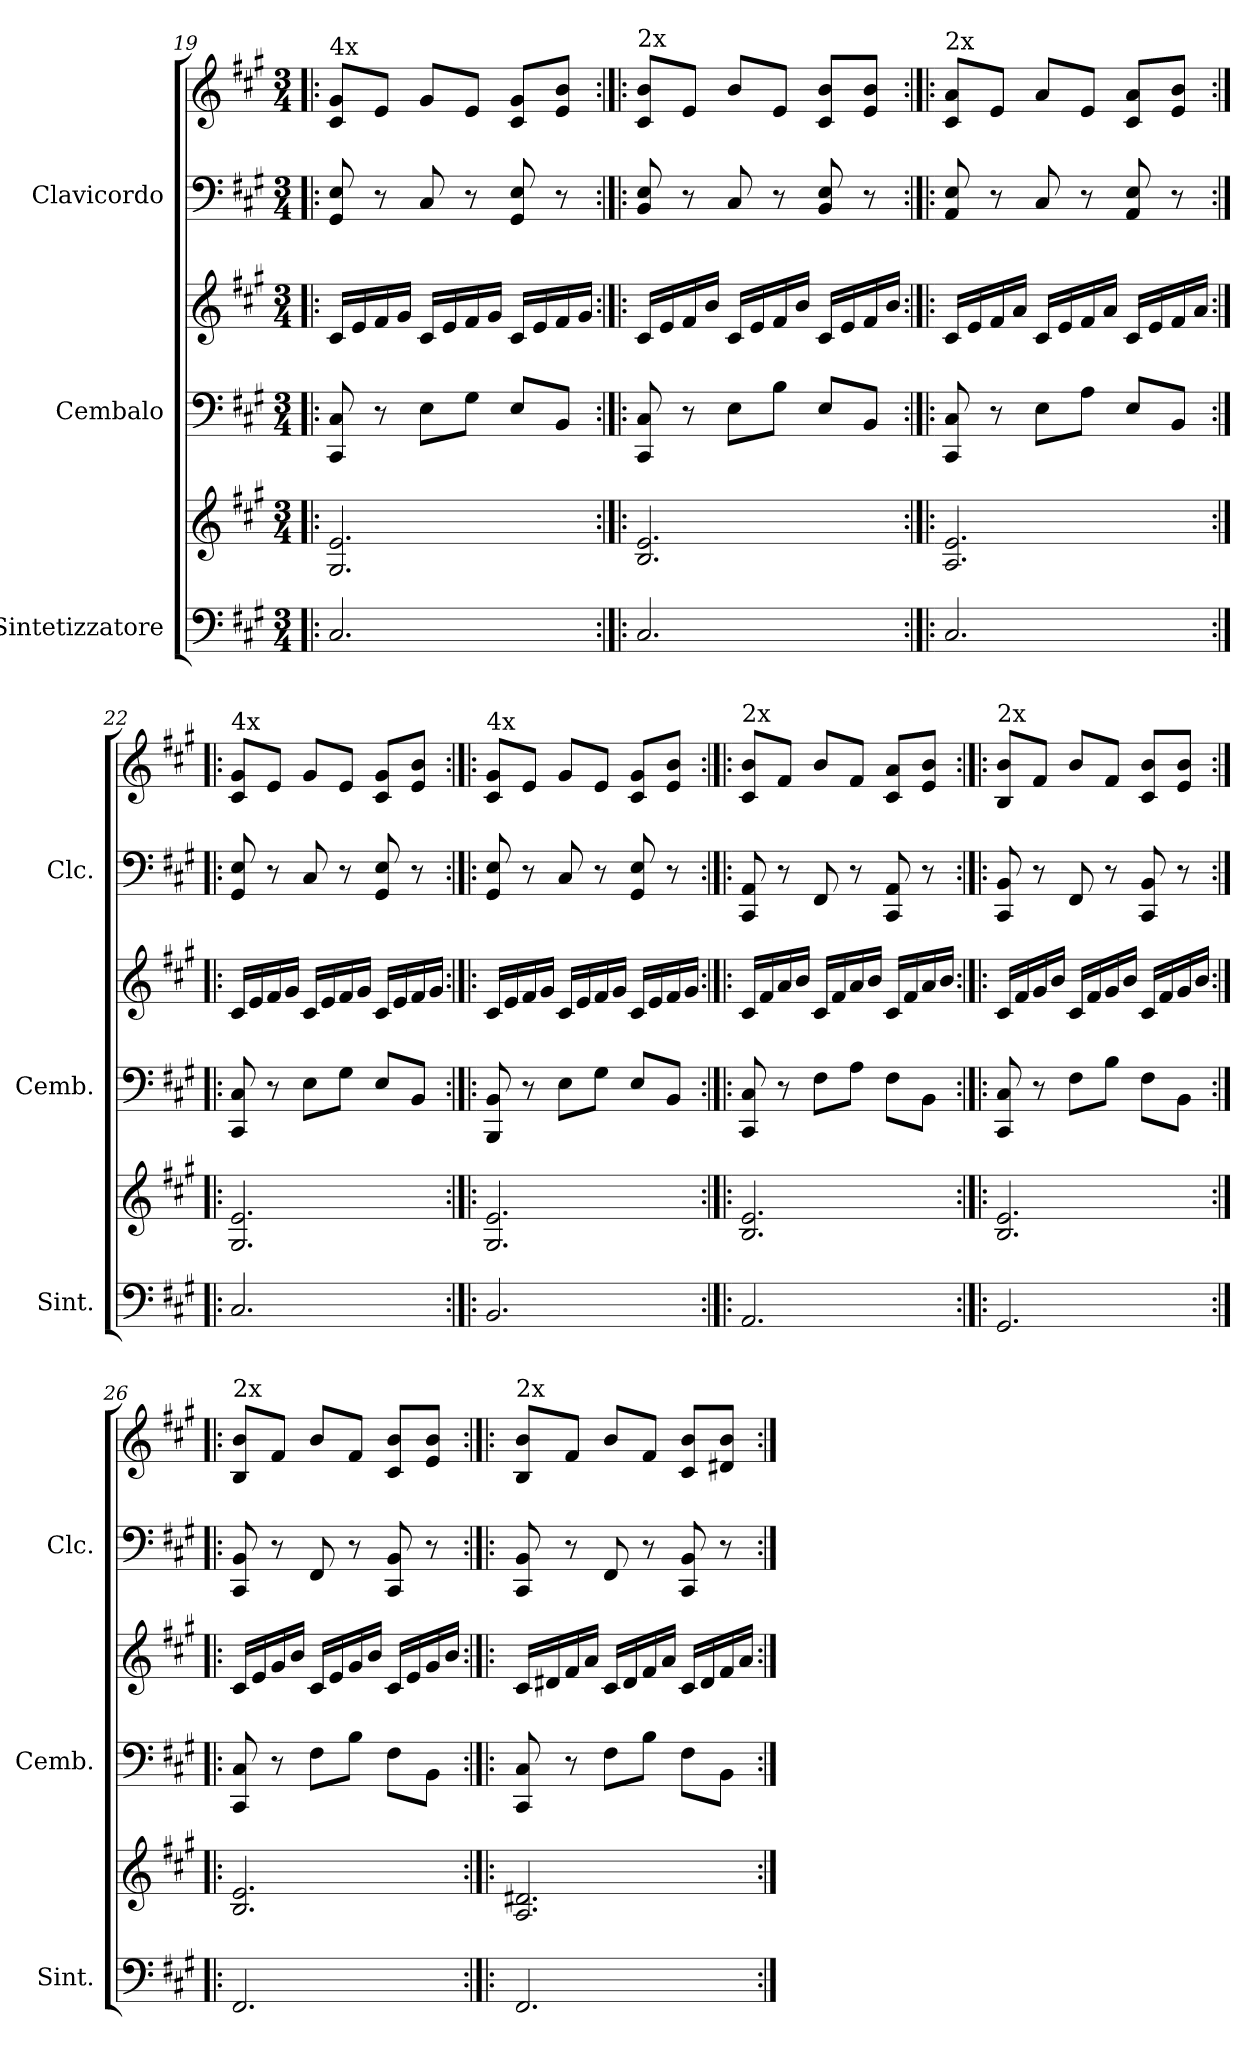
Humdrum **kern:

**kern	**kern	**kern	**kern	**kern	**kern
*part3	*part3	*part2	*part2	*part1	*part1
*staff6	*staff5	*staff4	*staff3	*staff2	*staff1
*I"Sintetizzatore	*	*I"Cembalo	*	*I"Clavicordo	*
*I'Sint.	*	*I'Cemb.	*	*I'Clc.	*
!!LO:LB:g=z
*clefF4	*clefG2	*clefF4	*clefG2	*clefF4	*clefG2
*k[f#c#g#]	*k[f#c#g#]	*k[f#c#g#]	*k[f#c#g#]	*k[f#c#g#]	*k[f#c#g#]
*M3/4	*M3/4	*M3/4	*M3/4	*M3/4	*M3/4
=19!|:	=19!|:	=19!|:	=19!|:	=19!|:	=19!|:
!	!	!	!	!	!LO:TX:a:t=4x
2.C#/	2.G#/ 2.e/	8CC#/ 8C#/	16c#/LL	8GG#/ 8E/	8c#/ 8g#/L
.	.	.	16e/	.	.
.	.	8r	16f#/	8r	8e/J
.	.	.	16g#/JJ	.	.
.	.	8E\L	16c#/LL	8C#/	8g#/L
.	.	.	16e/	.	.
.	.	8G#\J	16f#/	8r	8e/J
.	.	.	16g#/JJ	.	.
.	.	8E/L	16c#/LL	8GG#/ 8E/	8c#/ 8g#/L
.	.	.	16e/	.	.
.	.	8BB/J	16f#/	8r	8e/ 8b/J
.	.	.	16g#/JJ	.	.
=20:|!|:	=20:|!|:	=20:|!|:	=20:|!|:	=20:|!|:	=20:|!|:
!	!	!	!	!	!LO:TX:a:t=2x
2.C#/	2.B/ 2.e/	8CC#/ 8C#/	16c#/LL	8BB/ 8E/	8c#/ 8b/L
.	.	.	16e/	.	.
.	.	8r	16f#/	8r	8e/J
.	.	.	16b/JJ	.	.
.	.	8E\L	16c#/LL	8C#/	8b/L
.	.	.	16e/	.	.
.	.	8B\J	16f#/	8r	8e/J
.	.	.	16b/JJ	.	.
.	.	8E/L	16c#/LL	8BB/ 8E/	8c#/ 8b/L
.	.	.	16e/	.	.
.	.	8BB/J	16f#/	8r	8e/ 8b/J
.	.	.	16b/JJ	.	.
=21:|!|:	=21:|!|:	=21:|!|:	=21:|!|:	=21:|!|:	=21:|!|:
!	!	!	!	!	!LO:TX:a:t=2x
2.C#/	2.A/ 2.e/	8CC#/ 8C#/	16c#/LL	8AA/ 8E/	8c#/ 8a/L
.	.	.	16e/	.	.
.	.	8r	16f#/	8r	8e/J
.	.	.	16a/JJ	.	.
.	.	8E\L	16c#/LL	8C#/	8a/L
.	.	.	16e/	.	.
.	.	8A\J	16f#/	8r	8e/J
.	.	.	16a/JJ	.	.
.	.	8E/L	16c#/LL	8AA/ 8E/	8c#/ 8a/L
.	.	.	16e/	.	.
.	.	8BB/J	16f#/	8r	8e/ 8b/J
.	.	.	16a/JJ	.	.
!!LO:PB:g=z
=22:|!|:	=22:|!|:	=22:|!|:	=22:|!|:	=22:|!|:	=22:|!|:
!	!	!	!	!	!LO:TX:a:t=4x
2.C#/	2.G#/ 2.e/	8CC#/ 8C#/	16c#/LL	8GG#/ 8E/	8c#/ 8g#/L
.	.	.	16e/	.	.
.	.	8r	16f#/	8r	8e/J
.	.	.	16g#/JJ	.	.
.	.	8E\L	16c#/LL	8C#/	8g#/L
.	.	.	16e/	.	.
.	.	8G#\J	16f#/	8r	8e/J
.	.	.	16g#/JJ	.	.
.	.	8E/L	16c#/LL	8GG#/ 8E/	8c#/ 8g#/L
.	.	.	16e/	.	.
.	.	8BB/J	16f#/	8r	8e/ 8b/J
.	.	.	16g#/JJ	.	.
=23:|!|:	=23:|!|:	=23:|!|:	=23:|!|:	=23:|!|:	=23:|!|:
!	!	!	!	!	!LO:TX:a:t=4x
2.BB/	2.G#/ 2.e/	8BBB/ 8BB/	16c#/LL	8GG#/ 8E/	8c#/ 8g#/L
.	.	.	16e/	.	.
.	.	8r	16f#/	8r	8e/J
.	.	.	16g#/JJ	.	.
.	.	8E\L	16c#/LL	8C#/	8g#/L
.	.	.	16e/	.	.
.	.	8G#\J	16f#/	8r	8e/J
.	.	.	16g#/JJ	.	.
.	.	8E/L	16c#/LL	8GG#/ 8E/	8c#/ 8g#/L
.	.	.	16e/	.	.
.	.	8BB/J	16f#/	8r	8e/ 8b/J
.	.	.	16g#/JJ	.	.
=24:|!|:	=24:|!|:	=24:|!|:	=24:|!|:	=24:|!|:	=24:|!|:
!	!	!	!	!	!LO:TX:a:t=2x
2.AA/	2.B/ 2.e/	8CC#/ 8C#/	16c#/LL	8CC#/ 8AA/	8c#/ 8b/L
.	.	.	16f#/	.	.
.	.	8r	16a/	8r	8f#/J
.	.	.	16b/JJ	.	.
.	.	8F#\L	16c#/LL	8FF#/	8b/L
.	.	.	16f#/	.	.
.	.	8A\J	16a/	8r	8f#/J
.	.	.	16b/JJ	.	.
.	.	8F#\L	16c#/LL	8CC#/ 8AA/	8c#/ 8a/L
.	.	.	16f#/	.	.
.	.	8BB\J	16a/	8r	8e/ 8b/J
.	.	.	16b/JJ	.	.
!!LO:LB:g=z
=25:|!|:	=25:|!|:	=25:|!|:	=25:|!|:	=25:|!|:	=25:|!|:
!	!	!	!	!	!LO:TX:a:t=2x
2.GG#/	2.B/ 2.e/	8CC#/ 8C#/	16c#/LL	8CC#/ 8BB/	8B/ 8b/L
.	.	.	16f#/	.	.
.	.	8r	16g#/	8r	8f#/J
.	.	.	16b/JJ	.	.
.	.	8F#\L	16c#/LL	8FF#/	8b/L
.	.	.	16f#/	.	.
.	.	8B\J	16g#/	8r	8f#/J
.	.	.	16b/JJ	.	.
.	.	8F#\L	16c#/LL	8CC#/ 8BB/	8c#/ 8b/L
.	.	.	16f#/	.	.
.	.	8BB\J	16g#/	8r	8e/ 8b/J
.	.	.	16b/JJ	.	.
=26:|!|:	=26:|!|:	=26:|!|:	=26:|!|:	=26:|!|:	=26:|!|:
!	!	!	!	!	!LO:TX:a:t=2x
2.FF#/	2.B/ 2.e/	8CC#/ 8C#/	16c#/LL	8CC#/ 8BB/	8B/ 8b/L
.	.	.	16e/	.	.
.	.	8r	16g#/	8r	8f#/J
.	.	.	16b/JJ	.	.
.	.	8F#\L	16c#/LL	8FF#/	8b/L
.	.	.	16e/	.	.
.	.	8B\J	16g#/	8r	8f#/J
.	.	.	16b/JJ	.	.
.	.	8F#\L	16c#/LL	8CC#/ 8BB/	8c#/ 8b/L
.	.	.	16e/	.	.
.	.	8BB\J	16g#/	8r	8e/ 8b/J
.	.	.	16b/JJ	.	.
=27:|!|:	=27:|!|:	=27:|!|:	=27:|!|:	=27:|!|:	=27:|!|:
!	!	!	!	!	!LO:TX:a:t=2x
2.FF#/	2.A/ 2.d#X/	8CC#/ 8C#/	16c#/LL	8CC#/ 8BB/	8B/ 8b/L
.	.	.	16d#X/	.	.
.	.	8r	16f#/	8r	8f#/J
.	.	.	16a/JJ	.	.
.	.	8F#\L	16c#/LL	8FF#/	8b/L
.	.	.	16d#/	.	.
.	.	8B\J	16f#/	8r	8f#/J
.	.	.	16a/JJ	.	.
.	.	8F#\L	16c#/LL	8CC#/ 8BB/	8c#/ 8b/L
.	.	.	16d#/	.	.
.	.	8BB\J	16f#/	8r	8d#X/ 8b/J
.	.	.	16a/JJ	.	.
=:|!	=:|!	=:|!	=:|!	=:|!	=:|!
*-	*-	*-	*-	*-	*-
